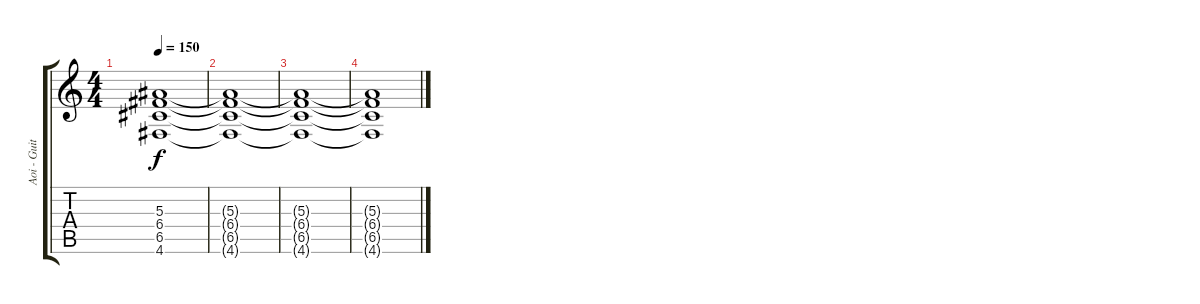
\track ("Aoi - Guitar 2" "Aoi - Guit") {instrument overdrivenguitar}
\staff {score tabs}
\tuning (D4 A3 F3 C3 G2 D2) {hide}
\ts (4 4)
\tempo 150
\clef g2
\ks c
(5.3{t} 6.4{t} 6.5{t} 4.6{t}).1{dy f} |
(5.3{t} 6.4{t} 6.5{t} 4.6{t}).1 |
(5.3{t} 6.4{t} 6.5{t} 4.6{t}).1 |
(5.3{t} 6.4{t} 6.5{t} 4.6{t}).1
